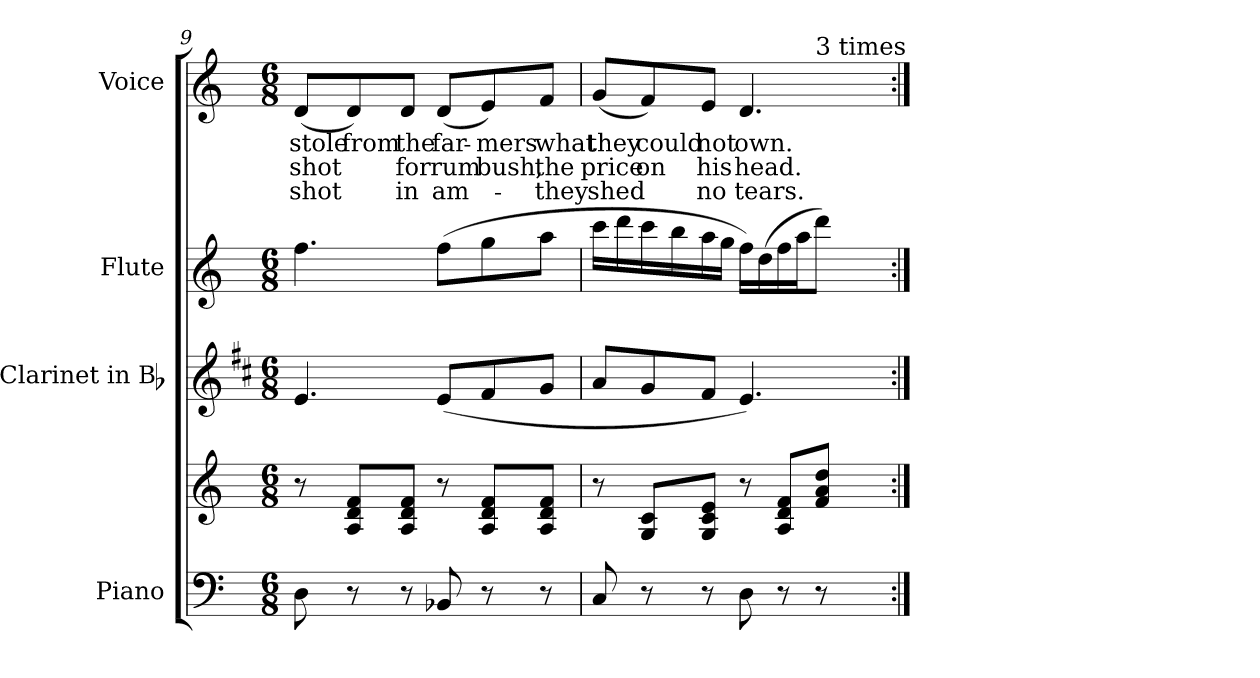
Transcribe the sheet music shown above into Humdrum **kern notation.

**kern	**kern	**kern	**kern	**kern	**text	**text	**text
*part4	*part4	*part3	*part2	*part1	*part1	*part1	*part1
*staff5	*staff4	*staff3	*staff2	*staff1	*staff1	*staff1	*staff1
*I"Piano	*	*I"Clarinet in Bb	*I"Flute	*I"Voice	*	*	*
*I'Pno.	*	*I'Cl.	*I'Fl.	*I'Voice	*	*	*
!!LO:LB:g=z
*clefF4	*clefG2	*clefG2	*clefG2	*clefG2	*	*	*
*	*	*ITrd1c2	*	*	*	*	*
*k[]	*k[]	*k[]	*k[]	*k[]	*	*	*
*C:	*C:	*C:	*C:	*C:	*	*	*
*M6/8	*M6/8	*M6/8	*M6/8	*M6/8	*	*	*
=9	=9	=9	=9	=9	=9	=9	=9
!	!	!	!	!	!LO:LY:b:color=#000000	!LO:LY:b:color=#000000	!LO:LY:b:color=#000000
8Di\	8r	4.di/	4.ffi\	(8di/L	stole	shot	shot
!	!	!	!	!	!LO:LY:b:color=#000000	!	!
8r	8Ai/ 8di 8fiL	.	.	8di/)	from	.	.
!	!	!	!	!	!LO:LY:b:color=#000000	!LO:LY:b:color=#000000	!LO:LY:b:color=#000000
8r	8Ai/ 8di 8fiJ	.	.	8di/J	the	for	in
!	!	!	!	!	!LO:LY:b:color=#000000	!LO:LY:b:color=#000000	!LO:LY:b:color=#000000
8BB-Xi/	8r	(8di/L	(8ffi\L	(8di/L	far-	rum	am-
!	!	!	!	!	!LO:LY:b:color=#000000	!LO:LY:b:color=#000000	!
8r	8Ai/ 8di 8fiL	8ei/	8ggi\	8ei/)	-mers	-bush,	.
!	!	!	!	!	!LO:LY:b:color=#000000	!LO:LY:b:color=#000000	!LO:LY:b:color=#000000
8r	8Ai/ 8di 8fiJ	8fi/J	8aai\J	8fi/J	what	the	they
=10	=10	=10	=10	=10	=10	=10	=10
!	!	!	!	!	!LO:LY:b:color=#000000	!LO:LY:b:color=#000000	!LO:LY:b:color=#000000
*	*	*	*	*^	*	*	*
8Ci/	8r	8gi/L	16ccci\LL	(8gi/L	2ryy	they	price	shed
.	.	.	16dddi\	.	.	.	.	.
!	!	!	!	!	!	!LO:LY:b:color=#000000	!LO:LY:b:color=#000000	!
8r	8Gi/ 8ciL	8fi/	16ccci\	8fi/)	.	could	on	.
.	.	.	16bbi\	.	.	.	.	.
!	!	!	!	!	!	!LO:LY:b:color=#000000	!LO:LY:b:color=#000000	!LO:LY:b:color=#000000
8r	8Gi/ 8ci 8eiJ	8ei/J	16aai\	8ei/J	.	not	his	no
.	.	.	16ggi\JJ	.	.	.	.	.
!	!	!	!	!	!	!LO:LY:b:color=#000000	!LO:LY:b:color=#000000	!LO:LY:b:color=#000000
8Di\	8r	4.di/)	16ffi\LL)	4.di/	.	own.	head.	tears.
.	.	.	(16ddi\	.	.	.	.	.
8r	8Ai/ 8di 8fiL	.	16ffi\	.	8ryy	.	.	.
.	.	.	16aai\J	.	.	.	.	.
!	!	!	!	!	!LO:TX:a:t=3 times	!	!	!
8r	8fi/ 8ai 8ddiJ	.	8dddi\J)	.	8ryy	.	.	.
*	*	*	*	*v	*v	*	*	*
=:|!	=:|!	=:|!	=:|!	=:|!	=:|!	=:|!	=:|!
*-	*-	*-	*-	*-	*-	*-	*-
